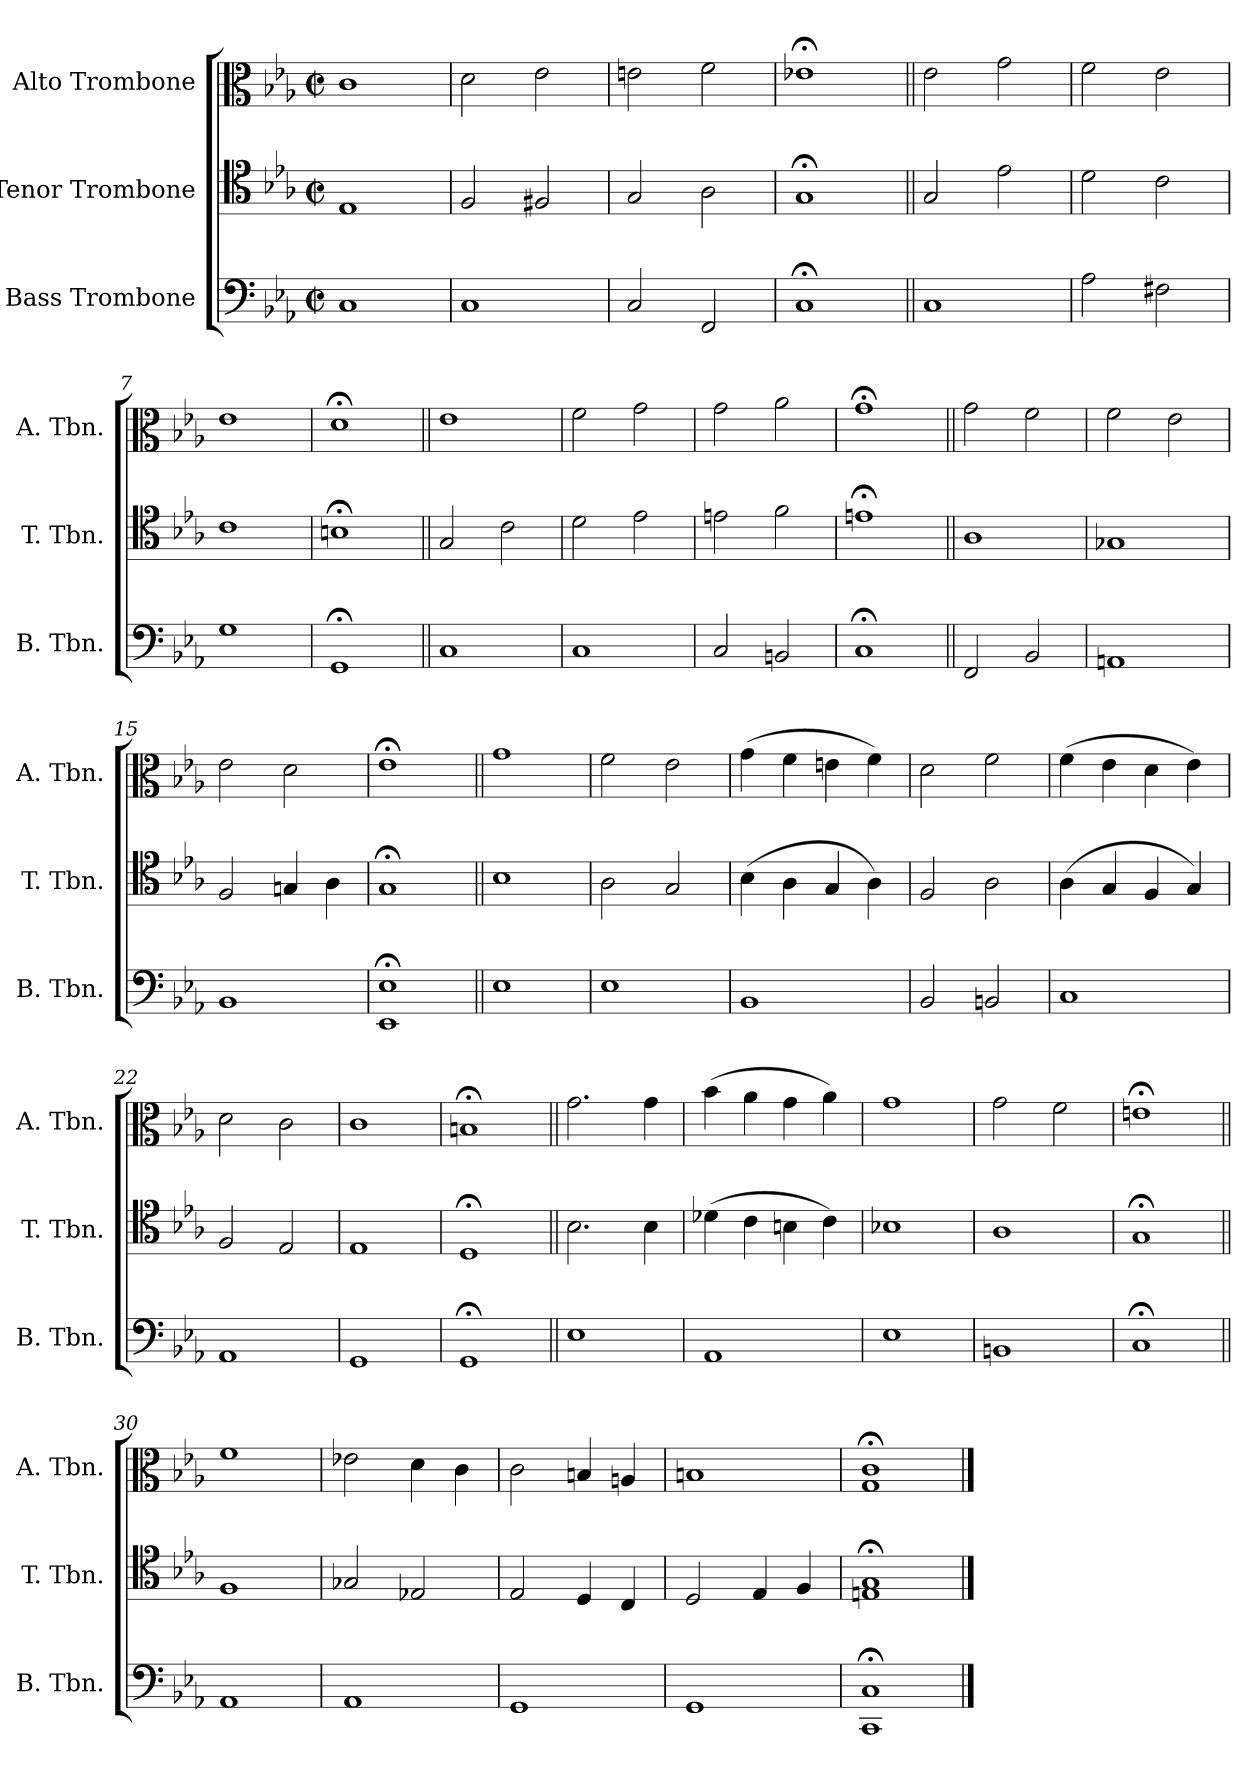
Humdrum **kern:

**kern	**kern	**kern
*part3	*part2	*part1
*staff3	*staff2	*staff1
*I"Bass Trombone	*I"Tenor Trombone	*I"Alto Trombone
*I'B. Tbn.	*I'T. Tbn.	*I'A. Tbn.
*clefF4	*clefC4	*clefC3
*k[b-e-a-]	*k[b-e-a-]	*k[b-e-a-]
*M2/2	*M2/2	*M2/2
*met(c|)	*met(c|)	*met(c|)
*MM100	*MM100	*MM100
=1	=1	=1
1C	1E-	1c
=2	=2	=2
1C	2F/	2d\
.	2F#X/	2e-\
=3	=3	=3
2C/	2G/	2en\
2FF/	2A-\	2f\
=4	=4	=4
1C;<	1G;<	1e-X;<
=5||	=5||	=5||
1C	2G/	2e-\
.	2e-\	2g\
=6	=6	=6
2A-\	2d\	2f\
2F#X\	2c\	2e-\
=7	=7	=7
1G	1c	1e-
=8	=8	=8
1GG;<	1Bn;<	1d;<
!!LO:LB:g=z
=9||	=9||	=9||
1C	2G/	1e-
.	2c\	.
=10	=10	=10
1C	2d\	2f\
.	2e-\	2g\
=11	=11	=11
2C/	2en\	2g\
2BBn/	2f\	2a-\
=12	=12	=12
1C;<	1en;<	1g;<
=13||	=13||	=13||
2FF/	1A-	2g\
2BB-/	.	2f\
=14	=14	=14
1AAn	1G-X	2f\
.	.	2e-\
=15	=15	=15
1BB-	2F/	2e-\
.	4Gn/	2d\
.	4A-\	.
=16	=16	=16
1EE-!;< 1E-;<	1G;<	1e-;<
!!LO:LB:g=z
=17||	=17||	=17||
1E-	1B-	1g
=18	=18	=18
1E-	2A-\	2f\
.	2G/	2e-\
=19	=19	=19
1BB-	(>4B-\	(>4g\
.	4A-\	4f\
.	4G/	4en\
.	4A-\)	4f\)
=20	=20	=20
2BB-/	2F/	2d\
2BBn/	2A-\	2f\
=21	=21	=21
1C	(>4A-\	(>4f\
.	4G/	4e-\
.	4F/	4d\
.	4G/)	4e-\)
=22	=22	=22
1AA-	2F/	2d\
.	2E-/	2c\
=23	=23	=23
1GG	1E-	1c
=24	=24	=24
1GG;<	1D;<	1Bn;<
!!LO:LB:g=z
=25||	=25||	=25||
1E-	2.B-\	2.g\
.	4B-\	4g\
=26	=26	=26
1AA-	(>4d-X\	(>4b-\
.	4c\	4a-\
.	4Bn\	4g\
.	4c\)	4a-\)
=27	=27	=27
1E-	1B-X	1g
=28	=28	=28
1BBn	1A-	2g\
.	.	2f\
=29	=29	=29
1C;<	1G;<	1en;<
=30||	=30||	=30||
1AA-	1F	1f
=31	=31	=31
1AA-	2G-X/	2e-X\
.	2E-X/	4d\
.	.	4c\
=32	=32	=32
1GG	2E-/	2c\
.	4D/	4Bn/
.	4C/	4An/
=33	=33	=33
1GG	2D/	1Bn
.	4E-/	.
.	4F/	.
=34	=34	=34
1CC!;< 1C;<	1En;< 1G!;<	1G!;< 1c;<
==	==	==
*-	*-	*-
